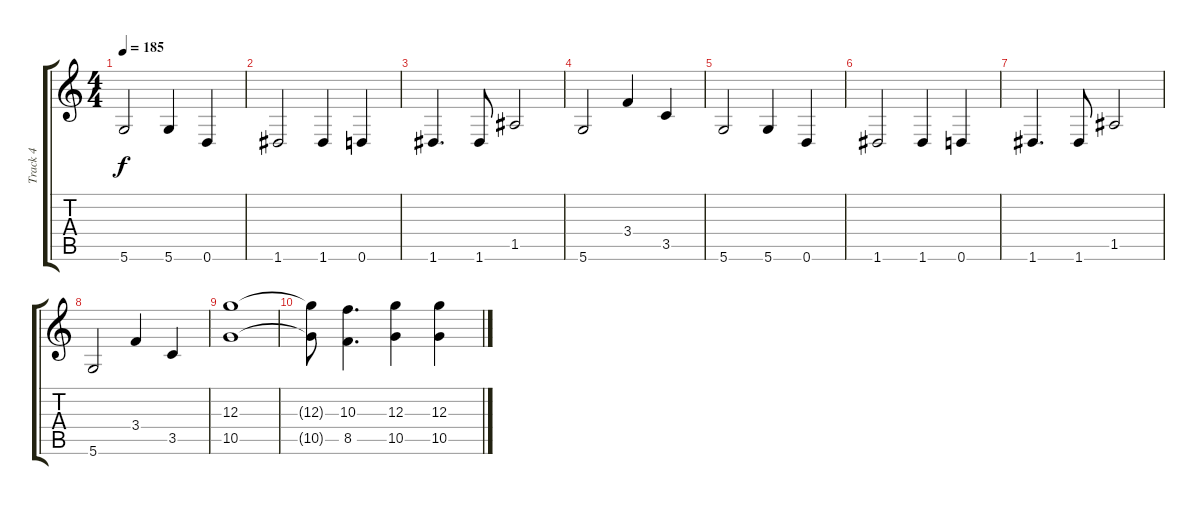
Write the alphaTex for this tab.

\track ("Track 4" "Track 4") {instrument overdrivenguitar}
\staff {score tabs}
\tuning (E4 B3 G3 D3 A2 D2) {hide}
\ts (4 4)
\tempo 185
\clef g2
\ks c
5.6.2{dy f} 5.6.4 0.6.4 |
1.6.2 1.6.4 0.6.4 |
1.6.4{d} 1.6.8 1.5.2 |
5.6.2 3.4.4 3.5.4 |
5.6.2 5.6.4 0.6.4 |
1.6.2 1.6.4 0.6.4 |
1.6.4{d} 1.6.8 1.5.2 |
5.6.2 3.4.4 3.5.4 |
(12.3 10.5).1 |
(12.3{t} 10.5{t}).8 (10.3 8.5).4{d} (12.3 10.5).4 (12.3 10.5).4
